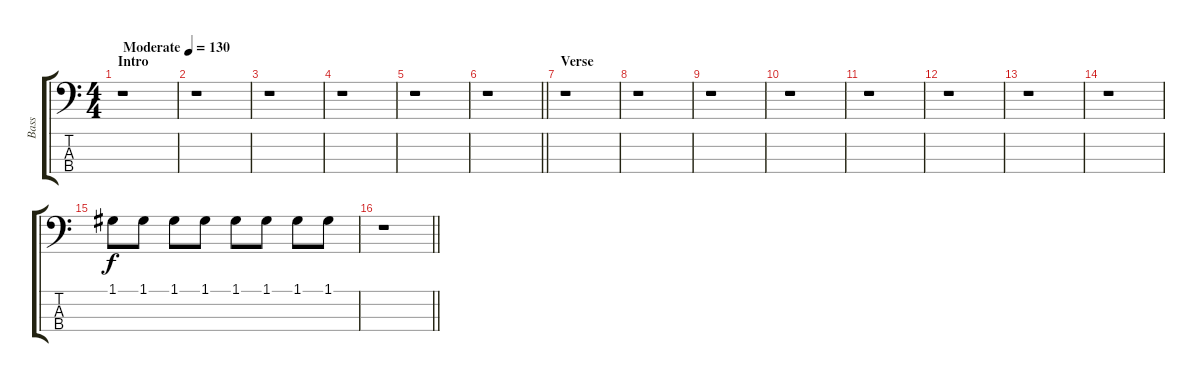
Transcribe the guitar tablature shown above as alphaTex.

\track ("Bass" "Bass") {instrument synthbass1}
\staff {score tabs}
\tuning (G2 D2 A1 E1) {hide}
\ts (4 4)
\section ("" "Intro")
\tempo (130 "Moderate")
\clef f4
\ks c
r.1{dy f instrument synthbass1} |
r.1 |
r.1 |
r.1 |
r.1 |
\barLineRight lightlight
r.1 |
\section ("" "Verse")
r.1 |
r.1 |
r.1 |
r.1 |
r.1 |
r.1 |
r.1 |
r.1 |
1.1.8 1.1.8 1.1.8 1.1.8 1.1.8 1.1.8 1.1.8 1.1.8 |
\barLineRight lightlight
r.1
